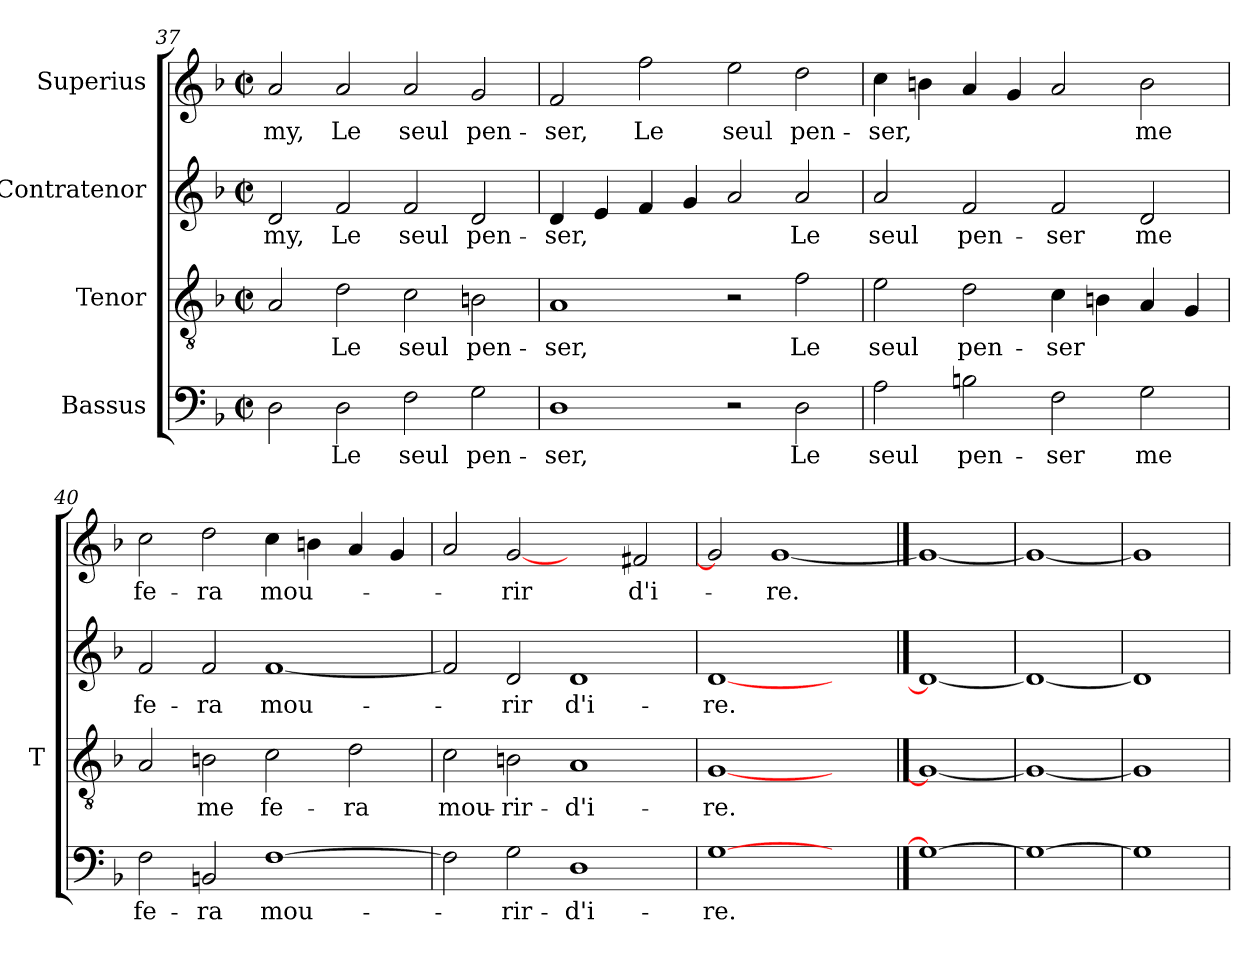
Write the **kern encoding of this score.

**kern	**text	**kern	**text	**kern	**text	**kern	**text
*part4	*part4	*part3	*part3	*part2	*part2	*part1	*part1
*staff4	*staff4	*staff3	*staff3	*staff2	*staff2	*staff1	*staff1
*I"Bassus	*	*I"Tenor	*	*I"Contratenor	*	*I"Superius	*
*	*	*I'T	*	*	*	*	*
*clefF4	*	*clefGv2	*	*clefG2	*	*clefG2	*
*k[b-]	*	*k[b-]	*	*k[b-]	*	*k[b-]	*
*F:	*	*F:	*	*F:	*	*F:	*
*M2/2	*	*M2/2	*	*M2/2	*	*M2/2	*
*met(c|)	*	*met(c|)	*	*met(c|)	*	*met(c|)	*
=37	=37	=37	=37	=37	=37	=37	=37
2D	.	2A	.	2d	-my,	2a	-my,
2D	-Le	2d	-Le	2f	-Le	2a	-Le
2F	-seul	2c	-seul	2f	-seul	2a	-seul
2G	pen-	2Bn	pen-	2d	pen-	2g	pen-
=38	=38	=38	=38	=38	=38	=38	=38
1D	-ser,	1A	-ser,	4d	-ser,	2f	-ser,
.	.	.	.	4e	.	.	.
.	.	.	.	4f	.	2ff	-Le
.	.	.	.	4g	.	.	.
2r	.	2r	.	2a	.	2ee	-seul
2D	-Le	2f	-Le	2a	-Le	2dd	pen-
=39	=39	=39	=39	=39	=39	=39	=39
2A	-seul	2e	-seul	2a	-seul	4cc	-ser,
.	.	.	.	.	.	4b	.
2Bn	pen-	2d	pen-	2f	pen-	4a	.
.	.	.	.	.	.	4g	.
2F	-ser	4c	-ser	2f	-ser	2a	.
.	.	4Bn	.	.	.	.	.
2G	-me	4A	.	2d	-me	2b	-me
.	.	4G	.	.	.	.	.
=40	=40	=40	=40	=40	=40	=40	=40
2F	fe-	2A	.	2f	fe-	2cc	fe-
2BBn	-ra	2Bn	-me	2f	-ra	2dd	-ra
[1F	mou-	2c	fe-	[1f	mou-	4cc	mou-
.	.	.	.	.	.	4b	.
.	.	2d	-ra	.	.	4a	.
.	.	.	.	.	.	4g	.
=41	=41	=41	=41	=41	=41	=41	=41
2F]	.	2c	mou-	2f]	.	2a	.
2G	rir-	2Bn	rir-	2d	-rir	[2g	-rir
1D	d'i-	1A	d'i-	1d	d'i-	2ryy	.
.	.	.	.	.	.	2f#X	d'i-
=42	=42	=42	=42	=42	=42	=42	=42
[1G	-re.	[1G	-re.	[1d	-re.	2g]	.
.	.	.	.	.	.	[1g	-re.
2ryy	.	2ryy	.	2ryy	.	.	.
==43	==43	==43	==43	==43	==43	==43	==43
1G_	.	1G_	.	1d_	.	1g_	.
=44	=44	=44	=44	=44	=44	=44	=44
1G_	.	1G_	.	1d_	.	1g_	.
=45	=45	=45	=45	=45	=45	=45	=45
1G]	.	1G]	.	1d]	.	1g]	.
=	=	=	=	=	=	=	=
*-	*-	*-	*-	*-	*-	*-	*-
